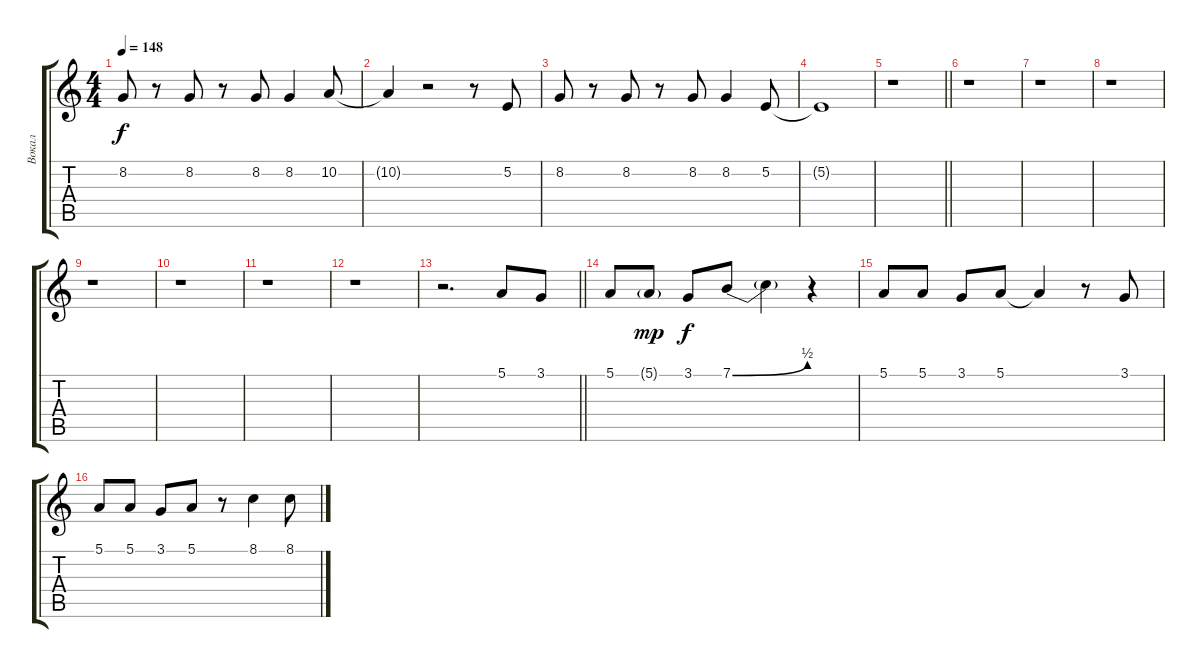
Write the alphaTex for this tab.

\track ("Вокал" "Вокал") {instrument oboe}
\staff {score tabs}
\tuning (E4 B3 G3 D3 A2 E2) {hide}
\ts (4 4)
\tempo 148
\clef g2
\ks c
8.2.8{dy f} r.8 8.2.8 r.8 8.2.8 8.2.4 10.2.8 |
10.2{t}.4 r.2 r.8 5.2.8 |
8.2.8 r.8 8.2.8 r.8 8.2.8 8.2.4 5.2.8 |
5.2{t}.1 |
\barLineRight lightlight
r.1 |
r.1 |
r.1 |
r.1 |
r.1 |
r.1 |
r.1 |
r.1 |
\barLineRight lightlight
r.2{d} 5.1.8 3.1.8 |
5.1.8 5.1{g}.8{dy mp} 3.1.8{dy f} 7.1{be (bend 0 0 60 2)}.8 7.1{t}.4 r.4 |
5.1.8 5.1.8 3.1.8 5.1.8 5.1{t}.4 r.8 3.1.8 |
5.1.8 5.1.8 3.1.8 5.1.8 r.8 8.1.4 8.1.8
